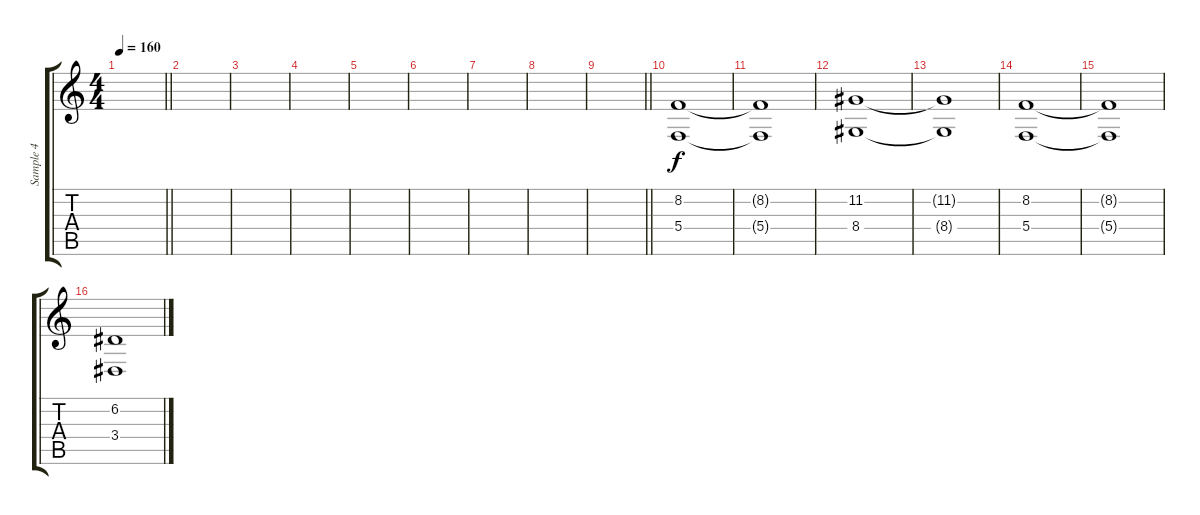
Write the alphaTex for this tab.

\track ("Sample 4" "Sample 4") {instrument pad2warm}
\staff {score tabs}
\tuning (D4 A3 F3 C3 G2 C2) {hide}
\ts (4 4)
\tempo 160
\clef g2
\barLineRight lightlight
\ks c
|
\section ("" " ")
|
|
|
|
|
|
|
\barLineRight lightlight
|
\section ("" " ")
(8.2 5.4).1 |
(8.2{t} 5.4{t}).1 |
(11.2 8.4).1 |
(11.2{t} 8.4{t}).1 |
(8.2 5.4).1 |
(8.2{t} 5.4{t}).1 |
(6.2 3.4).1
